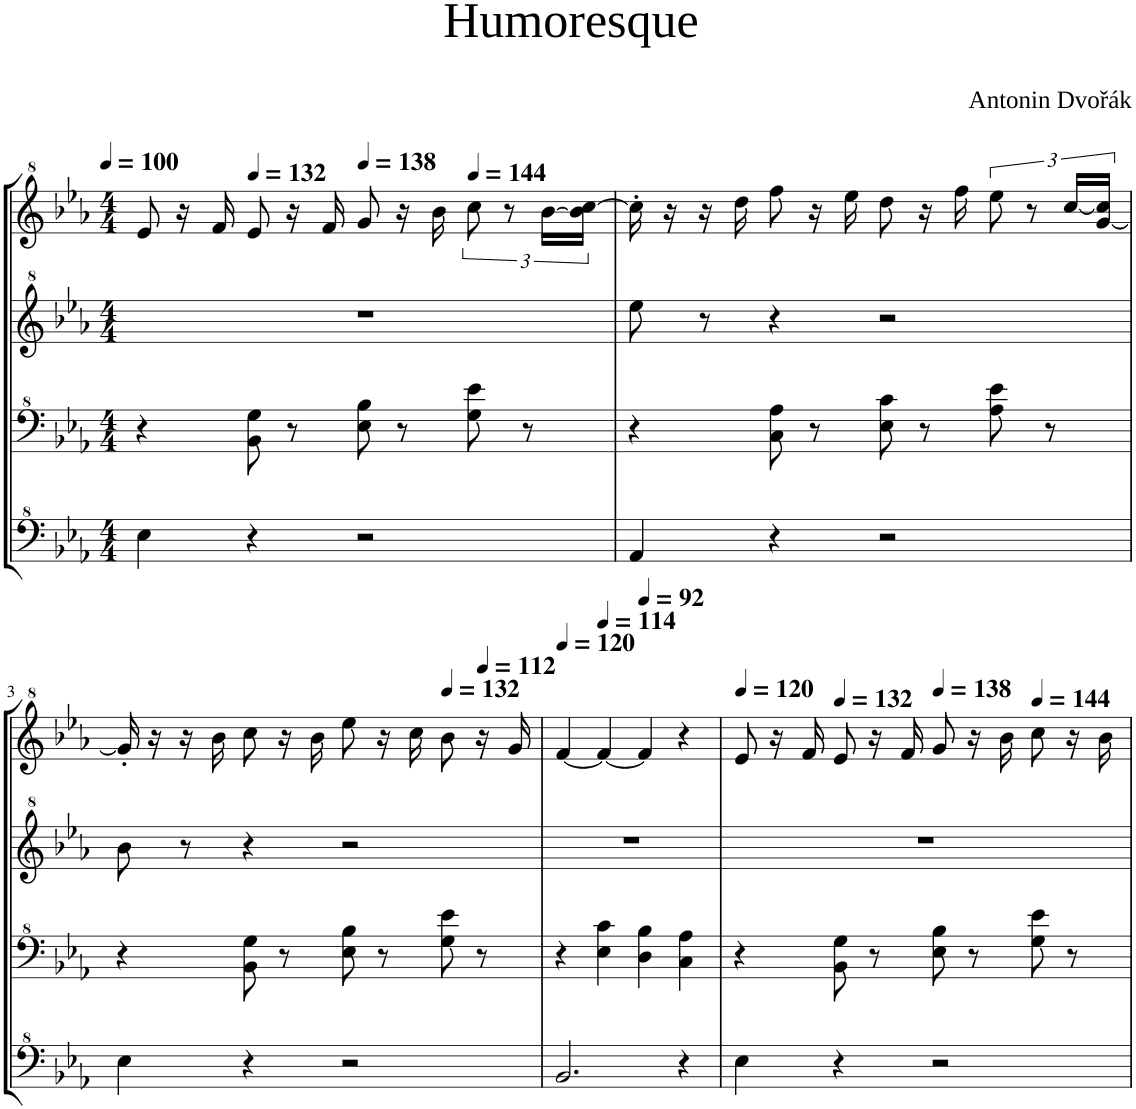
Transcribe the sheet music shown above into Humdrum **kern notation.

**kern	**kern	**kern	**kern
*part1	*part1	*part1	*part1
*staff4	*staff3	*staff2	*staff1
*I"Model III	*	*	*
*clefF^4	*clefF^4	*clefG^2	*clefG^2
*k[b-e-a-]	*k[b-e-a-]	*k[b-e-a-]	*k[b-e-a-]
*M4/4	*M4/4	*M4/4	*M4/4
*MM100	*MM100	*MM100	*MM100
=1	=1	=1	=1
4e-\	4r	1r	8ee-/
.	.	.	16r
.	.	.	16ff/
*	*	*	*MM132
4r	8B-\ 8g\	.	8ee-/
.	8r	.	16r
.	.	.	16ff/
*	*	*	*MM138
2r	8e-\ 8b-\	.	8gg/
.	8r	.	16r
.	.	.	16bb-\
*	*	*	*MM144
.	8g\ 8ee-\	.	12ccc\
.	.	.	12r
.	8r	.	.
.	.	.	[24bb-\LL
.	.	.	24bb-\] [24ccc\JJ
=2	=2	=2	=2
4A-/	4r	8eee-\	16ccc'\]
.	.	.	16r
.	.	8r	16r
.	.	.	16ddd\
4r	8c\ 8a-\	4r	8fff\
.	8r	.	16r
.	.	.	16eee-\
2r	8e-\ 8cc\	2r	8ddd\
.	8r	.	16r
.	.	.	16fff\
.	8a-\ 8ee-\	.	12eee-\
.	.	.	12r
.	8r	.	.
.	.	.	[24ccc/LL
.	.	.	[24gg/ 24ccc/]JJ
!!LO:LB:g=z
=3	=3	=3	=3
4e-\	4r	8bb-\	16gg'/]
.	.	.	16r
.	.	8r	16r
.	.	.	16bb-\
4r	8B-\ 8g\	4r	8ccc\
.	8r	.	16r
.	.	.	16bb-\
2r	8e-\ 8b-\	2r	8eee-\
.	8r	.	16r
.	.	.	16ccc\
*	*	*	*MM132
.	8g\ 8ee-\	.	8bb-\
*	*	*	*MM112
.	8r	.	16r
.	.	.	16gg/
=4	=4	=4	=4
*	*	*	*MM120
2.B-/	4r	1r	[4ff/
*	*	*	*MM114
.	4e-\ 4cc\	.	4ff/_
*	*	*	*MM92
.	4d\ 4b-\	.	4ff/]
4r	4c\ 4a-\	.	4r
=5	=5	=5	=5
*	*	*	*MM120
4e-\	4r	1r	8ee-/
.	.	.	16r
.	.	.	16ff/
*	*	*	*MM132
4r	8B-\ 8g\	.	8ee-/
.	8r	.	16r
.	.	.	16ff/
*	*	*	*MM138
2r	8e-\ 8b-\	.	8gg/
.	8r	.	16r
.	.	.	16bb-\
*	*	*	*MM144
.	8g\ 8ee-\	.	8ccc\
.	8r	.	16r
.	.	.	16bb-\
=	=	=	=
*-	*-	*-	*-
